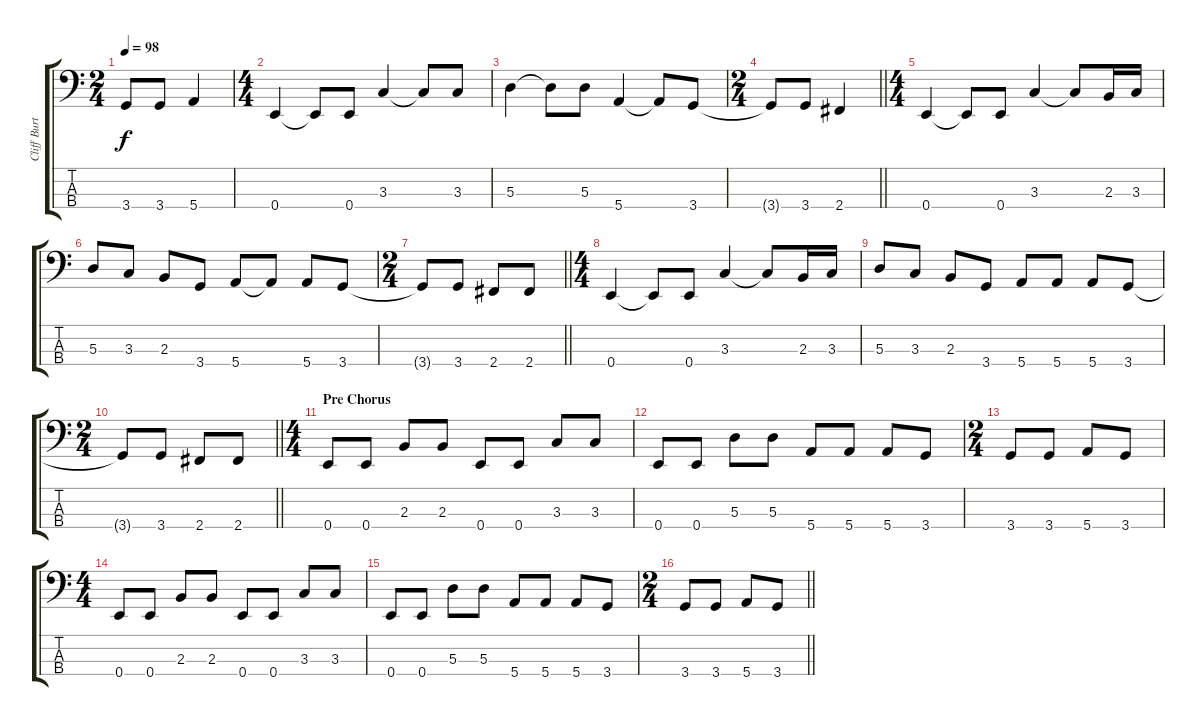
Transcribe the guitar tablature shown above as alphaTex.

\track ("Cliff Burton" "Cliff Burt") {instrument electricbassfinger}
\staff {score tabs}
\tuning (G2 D2 A1 E1) {hide}
\ts (2 4)
\tempo 98
\clef f4
\ks c
3.4{t}.8{dy f} 3.4.8 5.4.4 |
\ts (4 4)
0.4.4 0.4{t}.8 0.4.8 3.3.4 3.3{t}.8 3.3.8 |
5.3.4 5.3{t}.8 5.3.8 5.4.4 5.4{t}.8 3.4.8 |
\ts (2 4)
\barLineRight lightlight
3.4{t}.8 3.4.8 2.4.4 |
\ts (4 4)
0.4.4 0.4{t}.8 0.4.8 3.3.4 3.3{t}.8 2.3.16 3.3.16 |
5.3.8 3.3.8 2.3.8 3.4.8 5.4.8 5.4{t}.8 5.4.8 3.4.8 |
\ts (2 4)
\barLineRight lightlight
3.4{t}.8 3.4.8 2.4.8 2.4.8 |
\ts (4 4)
0.4.4 0.4{t}.8 0.4.8 3.3.4 3.3{t}.8 2.3.16 3.3.16 |
5.3.8 3.3.8 2.3.8 3.4.8 5.4.8 5.4.8 5.4.8 3.4.8 |
\ts (2 4)
\barLineRight lightlight
3.4{t}.8 3.4.8 2.4.8 2.4.8 |
\ts (4 4)
\section ("" "Pre Chorus")
0.4.8 0.4.8 2.3.8 2.3.8 0.4.8 0.4.8 3.3.8 3.3.8 |
0.4.8 0.4.8 5.3.8 5.3.8 5.4.8 5.4.8 5.4.8 3.4.8 |
\ts (2 4)
3.4.8 3.4.8 5.4.8 3.4.8 |
\ts (4 4)
0.4.8 0.4.8 2.3.8 2.3.8 0.4.8 0.4.8 3.3.8 3.3.8 |
0.4.8 0.4.8 5.3.8 5.3.8 5.4.8 5.4.8 5.4.8 3.4.8 |
\ts (2 4)
\barLineRight lightlight
3.4.8 3.4.8 5.4.8 3.4.8
